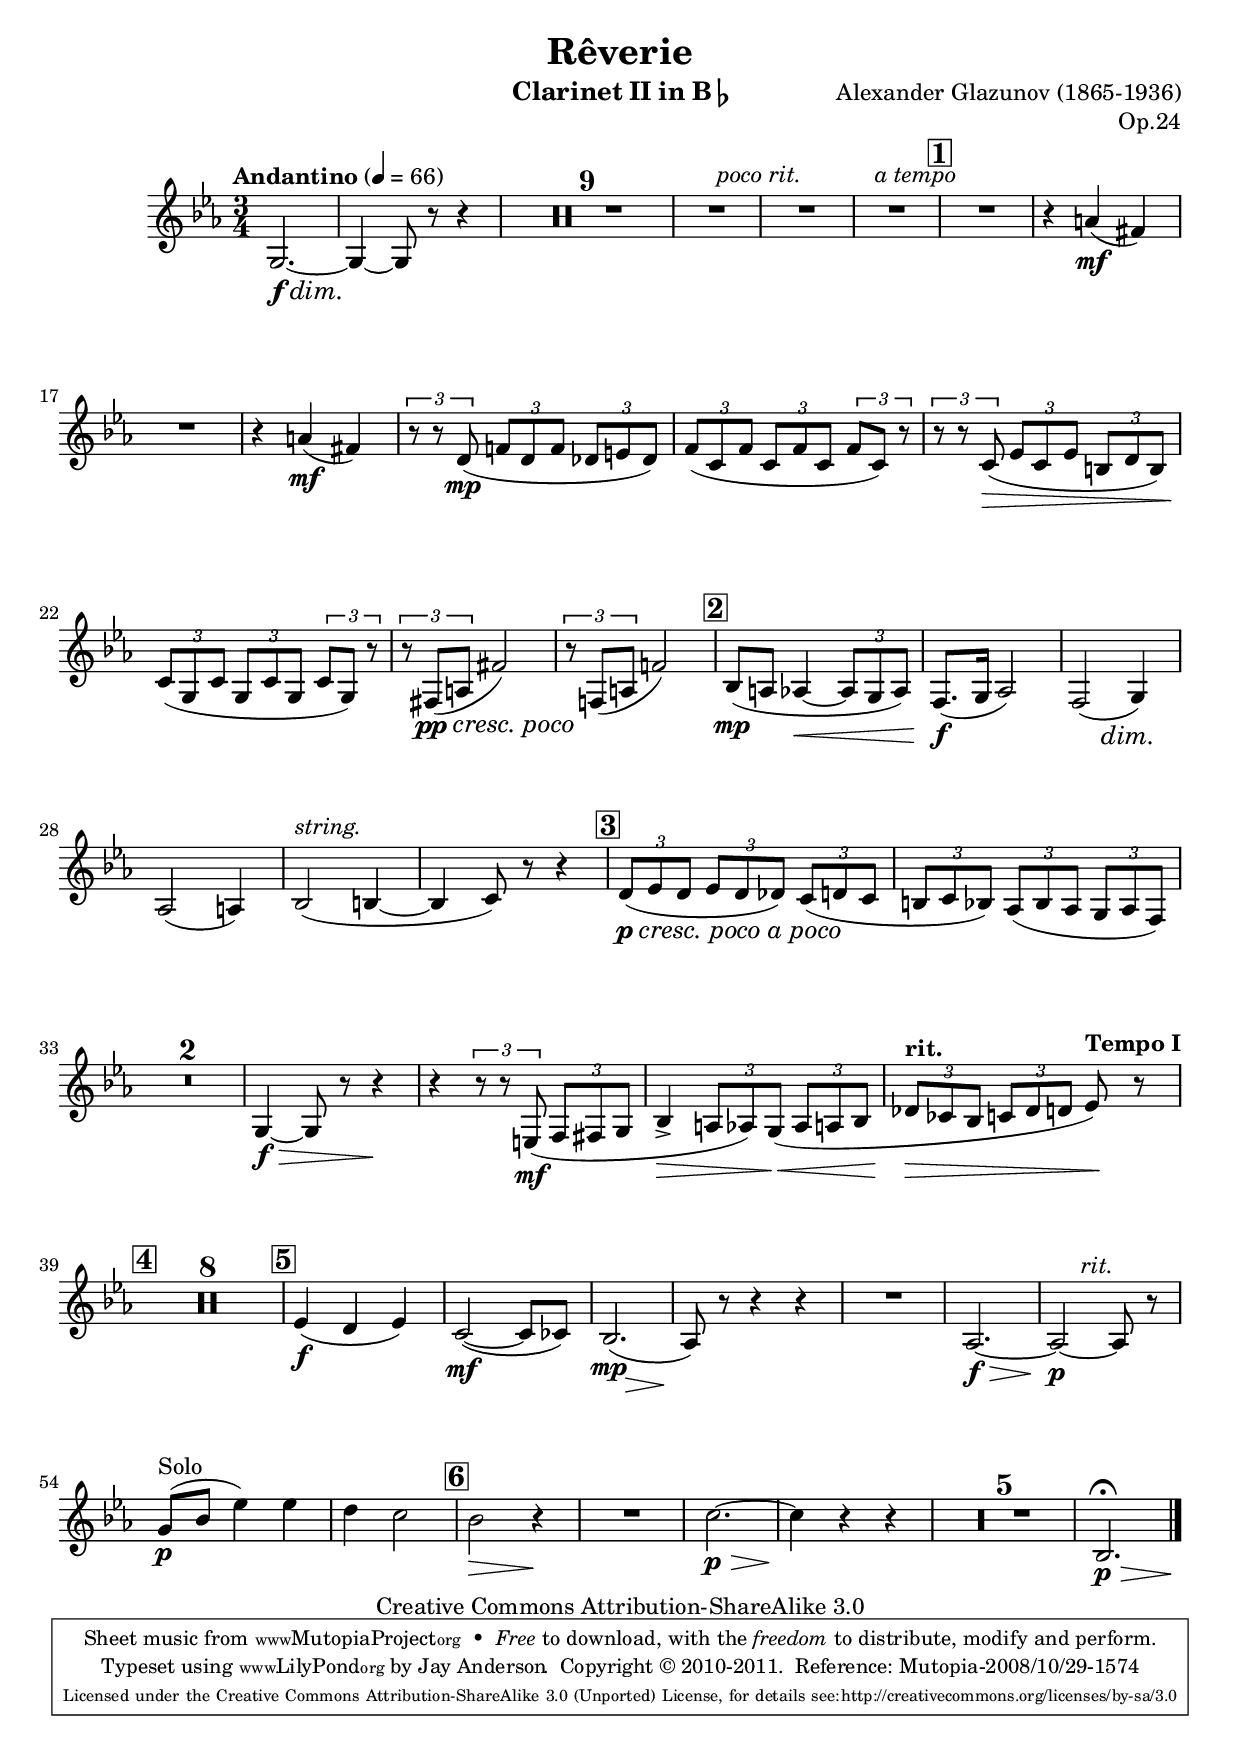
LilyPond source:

\version "2.13.47"

\include "defs.ily"
\version "2.13.47"

clarinetTwo = \relative c'
{
  \transposition bes
  \key ees \major
  g2.~\f\justDim |
  g4~ g8\! r r4 |
  R2.*12 |

  %1
  R2. |
  r4 a'4(\mf fis) s1*0\! |
  R2. |
  r4 a(\mf fis) |
  \times 2/3 {r8 r d(\mp} \times 2/3 {f d f} \times 2/3 {des e des)} |
  \times 2/3 {f( c f} \times 2/3 {c f c} \times 2/3 {f c) r} |
  \times 2/3 {r8 r c(\>} \times 2/3 {ees c ees} \times 2/3 {b d b)} s1*0\! |
  \times 2/3 {c8( g c} \times 2/3 {g c g} \times 2/3 {c g) r} |
  \times 2/3 {r8 fis(\pp\justCrescPoco a} fis'2) |
  \times 2/3 {r8 f,( a} f'2) |

  %2
  bes,8(\mp a aes4~\< \times 2/3 {aes8 g aes)} |
  f8.(\f g16 aes2) |
  << {f2( g4)} {s4 s2\justDim s1*0\!} >> |
  aes2( a4) |
  bes2( b4~ |
  b c8) r r4 |

  %3 |
  \times 2/3 {d8(\p\justCrescPocoAPoco ees d\!} \times 2/3 {ees d des)} \times 2/3 {c( d c} |
  \times 2/3 {b c bes)} \times 2/3 {aes( bes aes} \times 2/3 {g aes f)} |
  R2.*2 |
  g4~\f\> g8 r r4\! |
  r4 \times 2/3 {r8 r e(\mf} \times 2/3 {f fis g} |
  bes4->\> \times 2/3 {a8 aes) g(\<} \times 2/3 {aes a bes} |
  \times 2/3 {des\> ces bes} \times 2/3 {c des d} ees8)\! r |

  %4
  R2.*8 |

  %5
  ees4(\f d ees) |
  c2~(\mf c8 ces) |
  << {bes2.(} {s4\mp s2\>} >> |
  aes8)\! r r4 r |
  R2. |
  aes2.~\f\> |
  aes2~\p aes8 r |
  g'8(\p^\solo bes ees4) ees |
  d c2 |

  %6
  bes2\> r4\! |
  R2. |
  c2.~\p\> |
  c4\! r r |
  R2.*5 |
  bes,2.\fermata\p\> s1*0\! |
}


instrument = \markup {Clarinet II in B\flat}
notes = \clarinetTwo

\version "2.13.47"

\include "header.ily"

\score
{
  \new Staff \new Voice { << \removeWithTag #'score \notes \outline >> }
}

